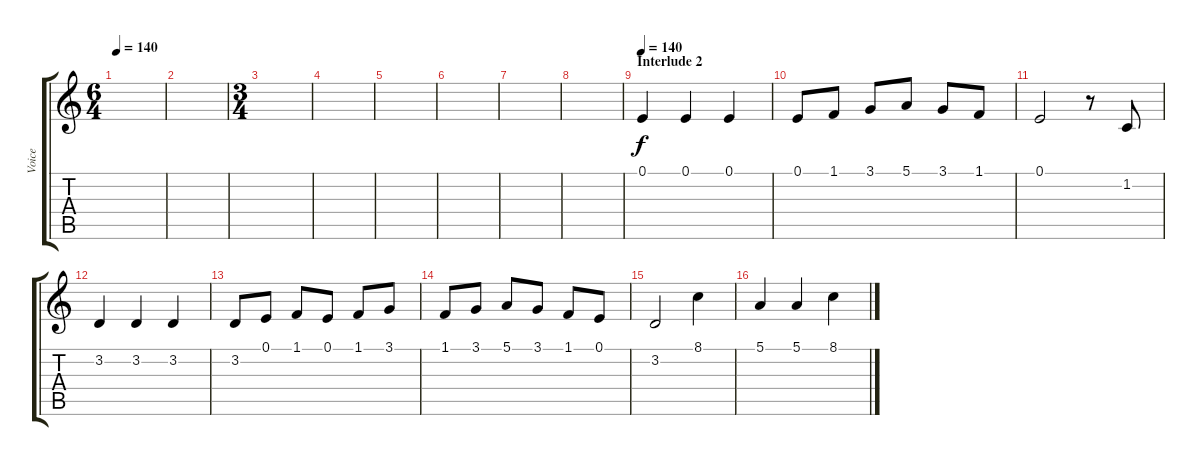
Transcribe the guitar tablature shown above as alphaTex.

\track ("Voice" "Voice") {instrument lead2sawtooth}
\staff {score tabs}
\tuning (E4 B3 G3 D3 A2 E2) {hide}
\ts (6 4)
\tempo 140
\clef g2
\ks c
|
|
\ts (3 4)
|
|
|
|
|
|
\section ("" "Interlude 2")
\tempo 140
0.1.4 0.1.4 0.1.4 |
0.1.8 1.1.8 3.1.8 5.1.8 3.1.8 1.1.8 |
0.1.2 r.8 1.2.8 |
3.2.4 3.2.4 3.2.4 |
3.2.8 0.1.8 1.1.8 0.1.8 1.1.8 3.1.8 |
1.1.8 3.1.8 5.1.8 3.1.8 1.1.8 0.1.8 |
3.2.2 8.1.4 |
5.1.4 5.1.4 8.1.4
